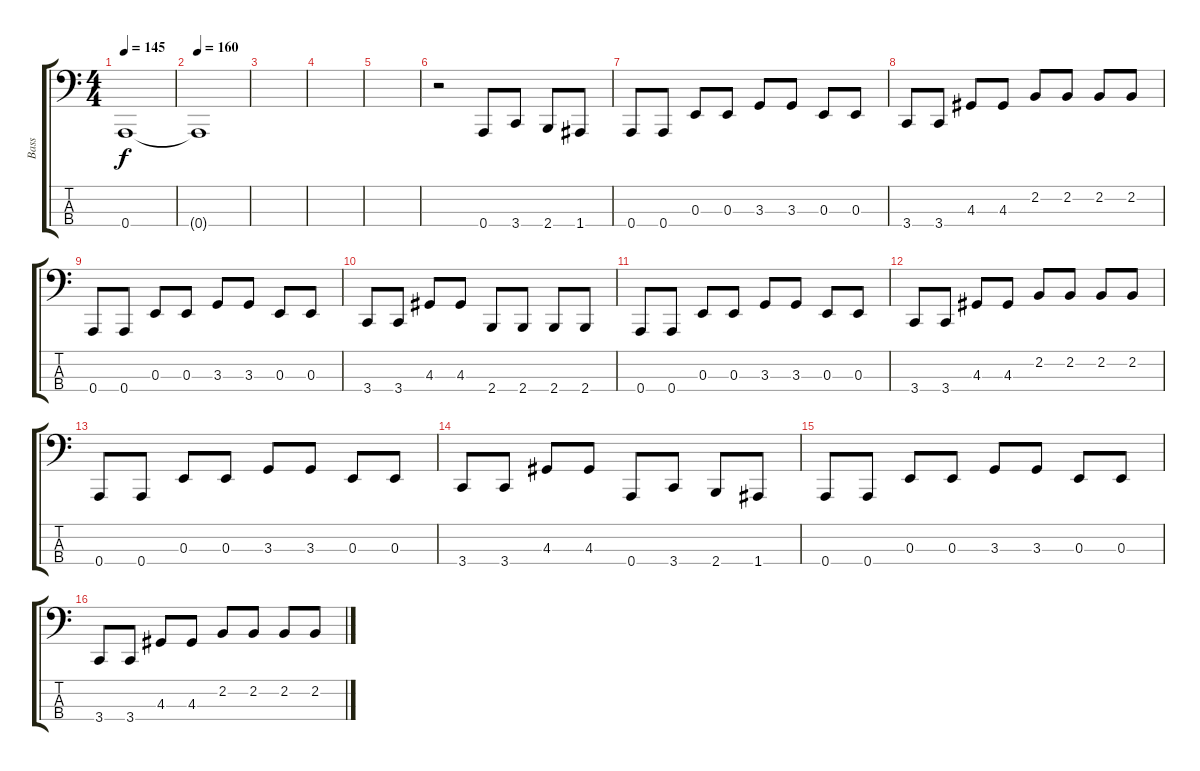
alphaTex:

\track ("Bass" "Bass") {instrument electricbasspick}
\staff {score tabs}
\tuning (D2 A1 E1 A0) {hide}
\ts (4 4)
\tempo 145
\clef f4
\ks c
0.4{t}.1{dy f} |
\tempo 160
0.4{t}.1 |
|
|
|
r.2 0.4.8 3.4.8 2.4.8 1.4.8 |
0.4.8 0.4.8 0.3.8 0.3.8 3.3.8 3.3.8 0.3.8 0.3.8 |
3.4.8 3.4.8 4.3.8 4.3.8 2.2.8 2.2.8 2.2.8 2.2.8 |
0.4.8 0.4.8 0.3.8 0.3.8 3.3.8 3.3.8 0.3.8 0.3.8 |
3.4.8 3.4.8 4.3.8 4.3.8 2.4.8 2.4.8 2.4.8 2.4.8 |
0.4.8 0.4.8 0.3.8 0.3.8 3.3.8 3.3.8 0.3.8 0.3.8 |
3.4.8 3.4.8 4.3.8 4.3.8 2.2.8 2.2.8 2.2.8 2.2.8 |
0.4.8 0.4.8 0.3.8 0.3.8 3.3.8 3.3.8 0.3.8 0.3.8 |
3.4.8 3.4.8 4.3.8 4.3.8 0.4.8 3.4.8 2.4.8 1.4.8 |
0.4.8 0.4.8 0.3.8 0.3.8 3.3.8 3.3.8 0.3.8 0.3.8 |
3.4.8 3.4.8 4.3.8 4.3.8 2.2.8 2.2.8 2.2.8 2.2.8
